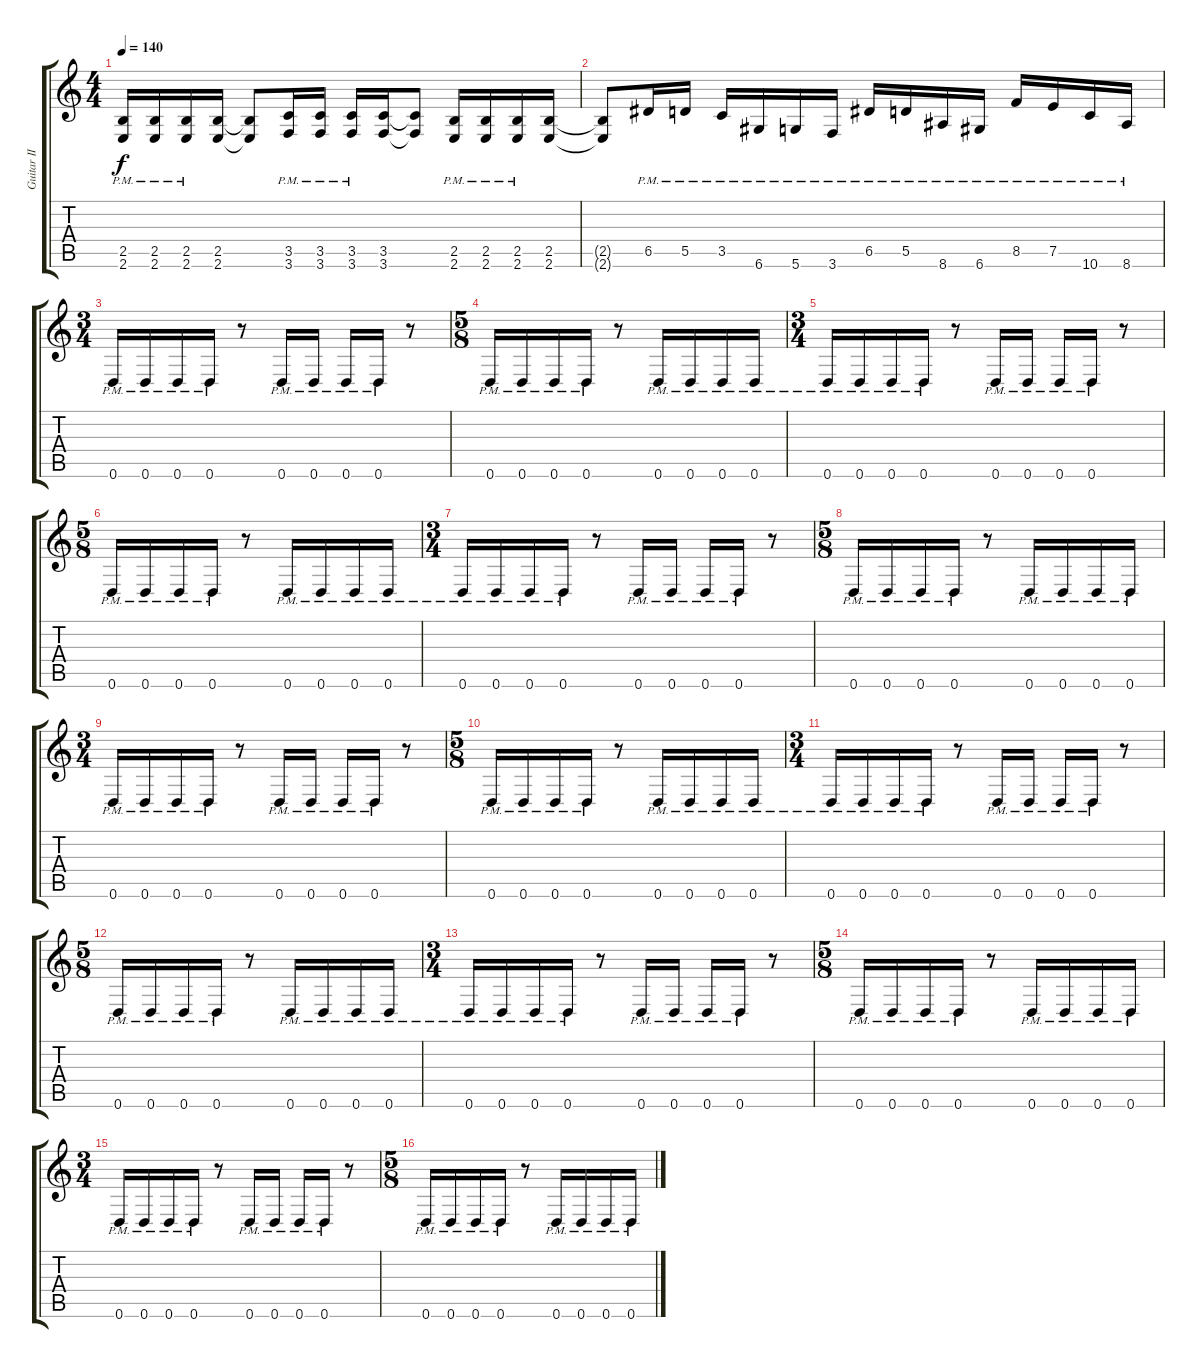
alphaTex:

\track ("Guitar II" "Guitar II") {instrument overdrivenguitar}
\staff {score tabs}
\tuning (D4 B3 G3 D3 A2 D2) {hide}
\ts (4 4)
\tempo 140
\clef g2
\ks c
(2.5{pm} 2.6{pm}).16{dy f} (2.5{pm} 2.6{pm}).16 (2.5{pm} 2.6{pm}).16 (2.5 2.6).16 (2.5{t} 2.6{t}).8 (3.5{pm} 3.6{pm}).16 (3.5{pm} 3.6{pm}).16 (3.5{pm} 3.6{pm}).16 (3.5 3.6).16 (3.5{t} 3.6{t}).8 (2.5{pm} 2.6{pm}).16 (2.5{pm} 2.6{pm}).16 (2.5{pm} 2.6{pm}).16 (2.5 2.6).16 |
(2.5{t} 2.6{t}).8 6.5{pm}.16 5.5{pm}.16 3.5{pm}.16 6.6{pm}.16 5.6{pm}.16 3.6{pm}.16 6.5{pm}.16 5.5{pm}.16 8.6{pm}.16 6.6{pm}.16 8.5{pm}.16 7.5{pm}.16 10.6{pm}.16 8.6{pm}.16 |
\ts (3 4)
0.6{pm}.16 0.6{pm}.16 0.6{pm}.16 0.6{pm}.16 r.8 0.6{pm}.16 0.6{pm}.16 0.6{pm}.16 0.6{pm}.16 r.8 |
\ts (5 8)
0.6{pm}.16 0.6{pm}.16 0.6{pm}.16 0.6{pm}.16 r.8 0.6{pm}.16 0.6{pm}.16 0.6{pm}.16 0.6{pm}.16 |
\ts (3 4)
0.6{pm}.16 0.6{pm}.16 0.6{pm}.16 0.6{pm}.16 r.8 0.6{pm}.16 0.6{pm}.16 0.6{pm}.16 0.6{pm}.16 r.8 |
\ts (5 8)
0.6{pm}.16 0.6{pm}.16 0.6{pm}.16 0.6{pm}.16 r.8 0.6{pm}.16 0.6{pm}.16 0.6{pm}.16 0.6{pm}.16 |
\ts (3 4)
0.6{pm}.16 0.6{pm}.16 0.6{pm}.16 0.6{pm}.16 r.8 0.6{pm}.16 0.6{pm}.16 0.6{pm}.16 0.6{pm}.16 r.8 |
\ts (5 8)
0.6{pm}.16 0.6{pm}.16 0.6{pm}.16 0.6{pm}.16 r.8 0.6{pm}.16 0.6{pm}.16 0.6{pm}.16 0.6{pm}.16 |
\ts (3 4)
0.6{pm}.16 0.6{pm}.16 0.6{pm}.16 0.6{pm}.16 r.8 0.6{pm}.16 0.6{pm}.16 0.6{pm}.16 0.6{pm}.16 r.8 |
\ts (5 8)
0.6{pm}.16 0.6{pm}.16 0.6{pm}.16 0.6{pm}.16 r.8 0.6{pm}.16 0.6{pm}.16 0.6{pm}.16 0.6{pm}.16 |
\ts (3 4)
0.6{pm}.16 0.6{pm}.16 0.6{pm}.16 0.6{pm}.16 r.8 0.6{pm}.16 0.6{pm}.16 0.6{pm}.16 0.6{pm}.16 r.8 |
\ts (5 8)
0.6{pm}.16 0.6{pm}.16 0.6{pm}.16 0.6{pm}.16 r.8 0.6{pm}.16 0.6{pm}.16 0.6{pm}.16 0.6{pm}.16 |
\ts (3 4)
0.6{pm}.16 0.6{pm}.16 0.6{pm}.16 0.6{pm}.16 r.8 0.6{pm}.16 0.6{pm}.16 0.6{pm}.16 0.6{pm}.16 r.8 |
\ts (5 8)
0.6{pm}.16 0.6{pm}.16 0.6{pm}.16 0.6{pm}.16 r.8 0.6{pm}.16 0.6{pm}.16 0.6{pm}.16 0.6{pm}.16 |
\ts (3 4)
0.6{pm}.16 0.6{pm}.16 0.6{pm}.16 0.6{pm}.16 r.8 0.6{pm}.16 0.6{pm}.16 0.6{pm}.16 0.6{pm}.16 r.8 |
\ts (5 8)
0.6{pm}.16 0.6{pm}.16 0.6{pm}.16 0.6{pm}.16 r.8 0.6{pm}.16 0.6{pm}.16 0.6{pm}.16 0.6{pm}.16
